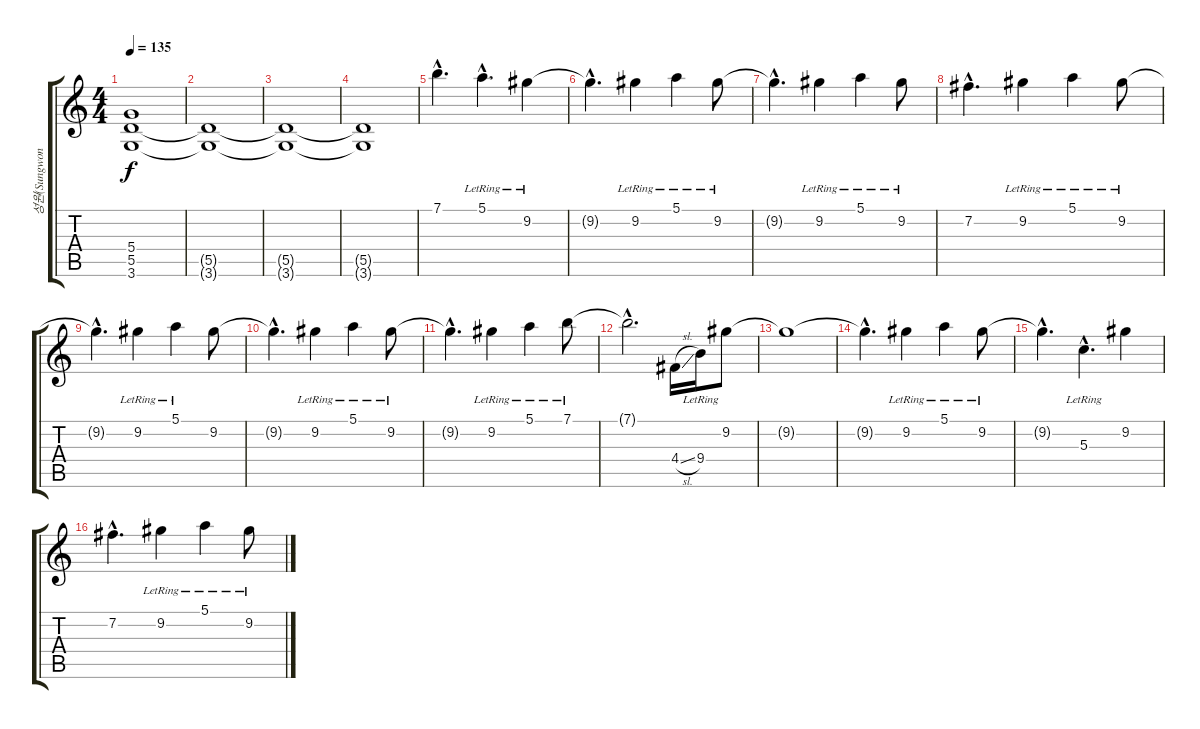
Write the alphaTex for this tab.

\track ("성원(Sungwon)" "성원(Sungwon") {instrument distortionguitar}
\staff {score tabs}
\tuning (E4 B3 G3 D3 A2 E2) {hide}
\ts (4 4)
\tempo 135
\clef g2
\ks c
(5.4 5.5 3.6).1{dy f} |
(5.5{t} 3.6{t}).1 |
(5.5{t} 3.6{t}).1 |
(5.5{t} 3.6{t}).1 |
7.1{hac}.4{d} 5.1{hac lr}.4{d} 9.2{lr}.4 |
9.2{hac t}.4{d} 9.2{lr}.4 5.1{lr}.4 9.2{lr}.8 |
9.2{hac t}.4{d} 9.2{lr}.4 5.1{lr}.4 9.2{lr}.8 |
7.2{hac}.4{d} 9.2{lr}.4 5.1{lr}.4 9.2{lr}.8 |
9.2{hac t}.4{d} 9.2{lr}.4 5.1{lr}.4 9.2.8 |
9.2{hac t}.4{d} 9.2{lr}.4 5.1{lr}.4 9.2{lr}.8 |
9.2{hac t}.4{d} 9.2{lr}.4 5.1{lr}.4 7.1{lr}.8 |
7.1{hac t}.2{d} 4.4{sl}.16 9.4{lr}.16 9.2.8 |
9.2{t}.1 |
9.2{hac t}.4{d} 9.2{lr}.4 5.1{lr}.4 9.2{lr}.8 |
9.2{hac t}.4{d} 5.3{hac lr}.4{d} 9.2.4 |
7.2{hac}.4{d} 9.2{lr}.4 5.1{lr}.4 9.2{lr}.8
